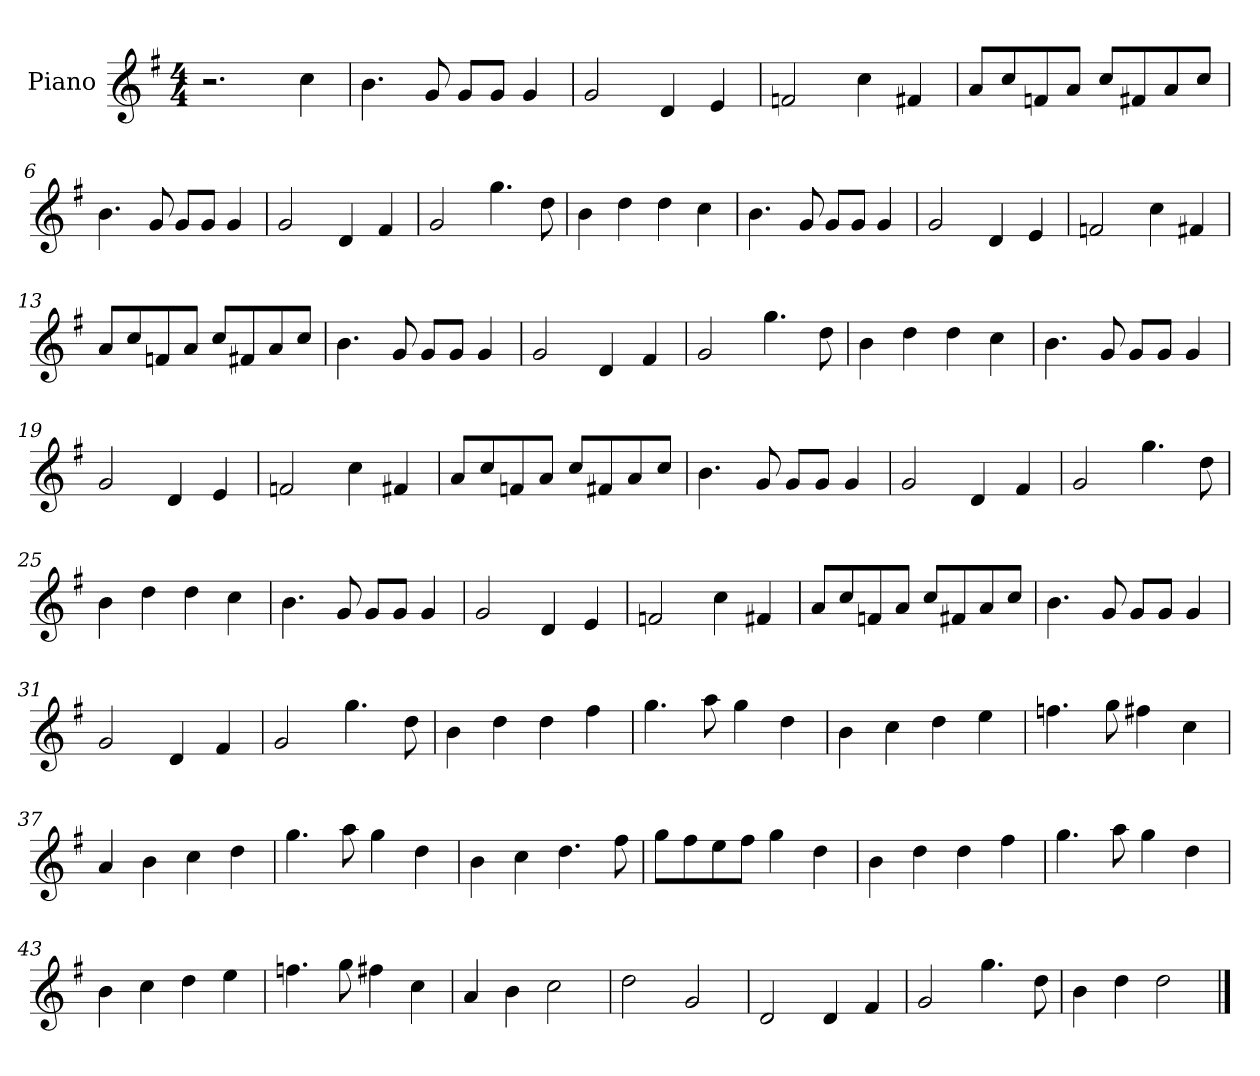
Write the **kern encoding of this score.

**kern
*part1
*staff1
*I"Piano
*I'Pno
*clefG2
*k[f#]
*M4/4
=1
2.r
4cc\
=2
4.b\
8g/
8g/L
8g/J
4g/
=3
2g/
4d/
4e/
=4
2fn/
4cc\
4f#X/
=5
8a/L
8cc/
8fn/
8a/J
8cc/L
8f#X/
8a/
8cc/J
=6
4.b\
8g/
8g/L
8g/J
4g/
=7
2g/
4d/
4f#/
=8
2g/
4.gg\
8dd\
=9
4b\
4dd\
4dd\
4cc\
=10
4.b\
8g/
8g/L
8g/J
4g/
=11
2g/
4d/
4e/
=12
2fn/
4cc\
4f#X/
=13
8a/L
8cc/
8fn/
8a/J
8cc/L
8f#X/
8a/
8cc/J
=14
4.b\
8g/
8g/L
8g/J
4g/
=15
2g/
4d/
4f#/
=16
2g/
4.gg\
8dd\
=17
4b\
4dd\
4dd\
4cc\
=18
4.b\
8g/
8g/L
8g/J
4g/
=19
2g/
4d/
4e/
=20
2fn/
4cc\
4f#X/
=21
8a/L
8cc/
8fn/
8a/J
8cc/L
8f#X/
8a/
8cc/J
=22
4.b\
8g/
8g/L
8g/J
4g/
=23
2g/
4d/
4f#/
=24
2g/
4.gg\
8dd\
=25
4b\
4dd\
4dd\
4cc\
=26
4.b\
8g/
8g/L
8g/J
4g/
=27
2g/
4d/
4e/
=28
2fn/
4cc\
4f#X/
=29
8a/L
8cc/
8fn/
8a/J
8cc/L
8f#X/
8a/
8cc/J
=30
4.b\
8g/
8g/L
8g/J
4g/
=31
2g/
4d/
4f#/
=32
2g/
4.gg\
8dd\
=33
4b\
4dd\
4dd\
4ff#\
=34
4.gg\
8aa\
4gg\
4dd\
=35
4b\
4cc\
4dd\
4ee\
=36
4.ffn\
8gg\
4ff#X\
4cc\
=37
4a/
4b\
4cc\
4dd\
=38
4.gg\
8aa\
4gg\
4dd\
=39
4b\
4cc\
4.dd\
8ff#\
=40
8gg\L
8ff#\
8ee\
8ff#\J
4gg\
4dd\
=41
4b\
4dd\
4dd\
4ff#\
=42
4.gg\
8aa\
4gg\
4dd\
=43
4b\
4cc\
4dd\
4ee\
=44
4.ffn\
8gg\
4ff#X\
4cc\
=45
4a/
4b\
2cc\
=46
2dd\
2g/
=47
2d/
4d/
4f#/
=48
2g/
4.gg\
8dd\
=49
4b\
4dd\
2dd\
==
*-
